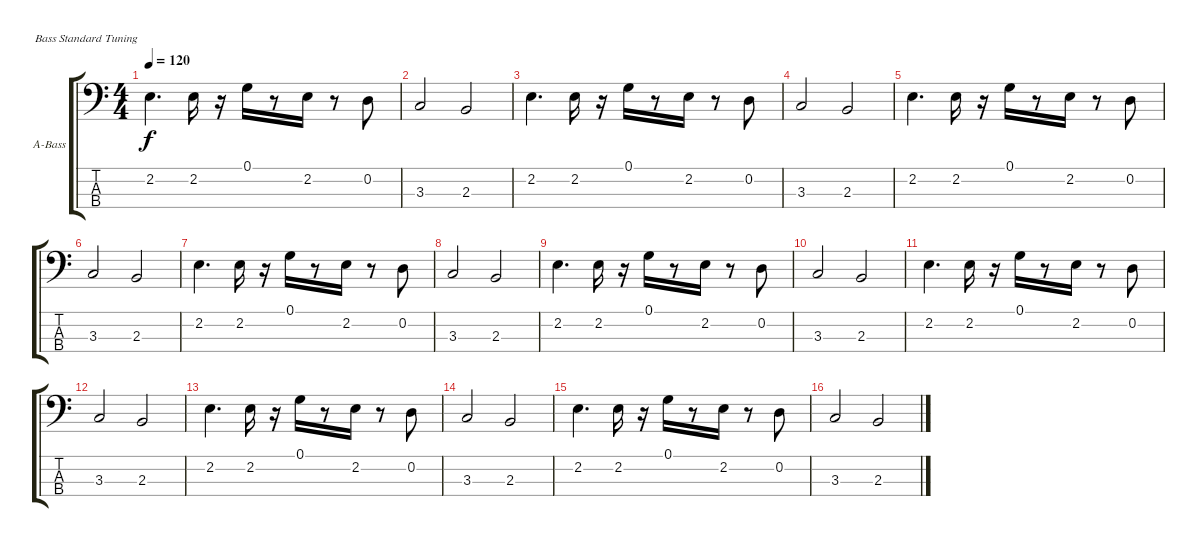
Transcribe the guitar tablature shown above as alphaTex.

\bracketExtendMode groupsimilarinstruments
\firstSystemTrackNameOrientation horizontal
\otherSystemsTrackNameOrientation horizontal
\track ("Bass" "A-Bass") {instrument electricguitarmuted}
\staff {score tabs}
\tuning (G2 D2 A1 E1)
\ts (4 4)
\tempo 120
\clef f4
\ks c
2.2.4{d dy f instrument electricguitarmuted} 2.2.16 r.16 0.1.16 r.8 2.2.16 r.8 0.2.8 |
3.3.2 2.3.2 |
2.2.4{d} 2.2.16 r.16 0.1.16 r.8 2.2.16 r.8 0.2.8 |
3.3.2 2.3.2 |
2.2.4{d} 2.2.16 r.16 0.1.16 r.8 2.2.16 r.8 0.2.8 |
3.3.2 2.3.2 |
2.2.4{d} 2.2.16 r.16 0.1.16 r.8 2.2.16 r.8 0.2.8 |
3.3.2 2.3.2 |
2.2.4{d} 2.2.16 r.16 0.1.16 r.8 2.2.16 r.8 0.2.8 |
3.3.2 2.3.2 |
2.2.4{d} 2.2.16 r.16 0.1.16 r.8 2.2.16 r.8 0.2.8 |
3.3.2 2.3.2 |
2.2.4{d} 2.2.16 r.16 0.1.16 r.8 2.2.16 r.8 0.2.8 |
3.3.2 2.3.2 |
2.2.4{d} 2.2.16 r.16 0.1.16 r.8 2.2.16 r.8 0.2.8 |
3.3.2 2.3.2
